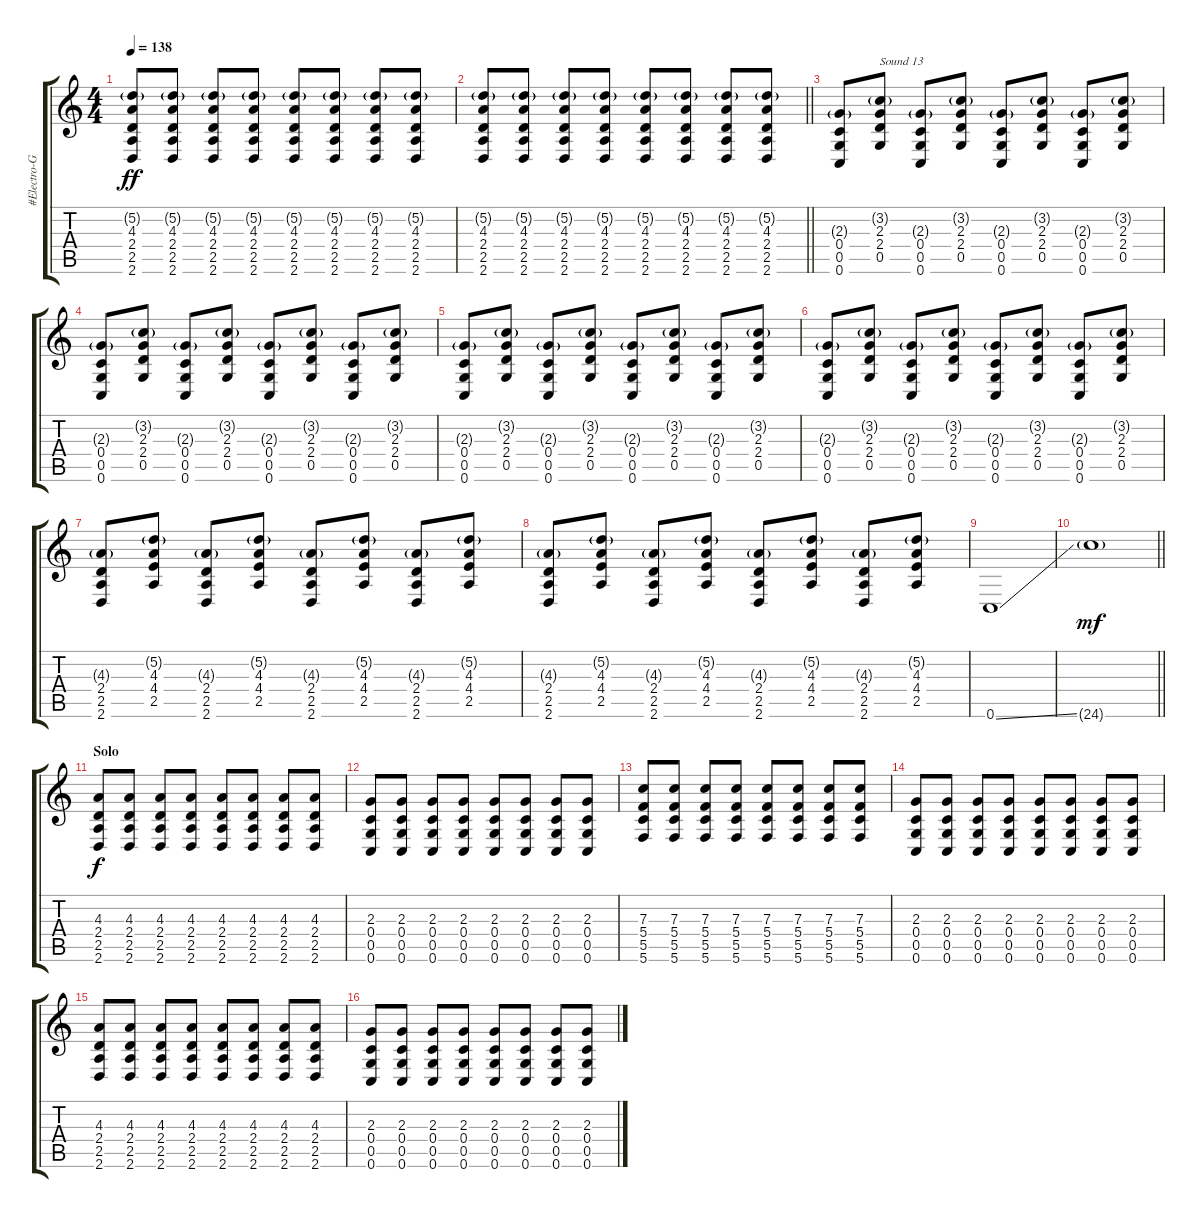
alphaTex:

\track ("#Electro-Guitar" "#Electro-G") {instrument overdrivenguitar}
\staff {score tabs}
\tuning (D4 A3 F3 C3 G2 C2) {hide}
\ts (4 4)
\tempo 138
\clef g2
\ks c
(5.2{g} 4.3 2.4 2.5 2.6).8{dy ff} (5.2{g} 4.3 2.4 2.5 2.6).8 (5.2{g} 4.3 2.4 2.5 2.6).8 (5.2{g} 4.3 2.4 2.5 2.6).8 (5.2{g} 4.3 2.4 2.5 2.6).8 (5.2{g} 4.3 2.4 2.5 2.6).8 (5.2{g} 4.3 2.4 2.5 2.6).8 (5.2{g} 4.3 2.4 2.5 2.6).8 |
\barLineRight lightlight
(5.2{g} 4.3 2.4 2.5 2.6).8 (5.2{g} 4.3 2.4 2.5 2.6).8 (5.2{g} 4.3 2.4 2.5 2.6).8 (5.2{g} 4.3 2.4 2.5 2.6).8 (5.2{g} 4.3 2.4 2.5 2.6).8 (5.2{g} 4.3 2.4 2.5 2.6).8 (5.2{g} 4.3 2.4 2.5 2.6).8 (5.2{g} 4.3 2.4 2.5 2.6).8 |
(2.3{g} 0.4 0.5 0.6).8{volume 13} (3.2{g} 2.3 2.4 0.5).8{txt "Sound 13"} (2.3{g} 0.4 0.5 0.6).8 (3.2{g} 2.3 2.4 0.5).8 (2.3{g} 0.4 0.5 0.6).8 (3.2{g} 2.3 2.4 0.5).8 (2.3{g} 0.4 0.5 0.6).8 (3.2{g} 2.3 2.4 0.5).8 |
(2.3{g} 0.4 0.5 0.6).8 (3.2{g} 2.3 2.4 0.5).8 (2.3{g} 0.4 0.5 0.6).8 (3.2{g} 2.3 2.4 0.5).8 (2.3{g} 0.4 0.5 0.6).8 (3.2{g} 2.3 2.4 0.5).8 (2.3{g} 0.4 0.5 0.6).8 (3.2{g} 2.3 2.4 0.5).8 |
(2.3{g} 0.4 0.5 0.6).8 (3.2{g} 2.3 2.4 0.5).8 (2.3{g} 0.4 0.5 0.6).8 (3.2{g} 2.3 2.4 0.5).8 (2.3{g} 0.4 0.5 0.6).8 (3.2{g} 2.3 2.4 0.5).8 (2.3{g} 0.4 0.5 0.6).8 (3.2{g} 2.3 2.4 0.5).8 |
(2.3{g} 0.4 0.5 0.6).8 (3.2{g} 2.3 2.4 0.5).8 (2.3{g} 0.4 0.5 0.6).8 (3.2{g} 2.3 2.4 0.5).8 (2.3{g} 0.4 0.5 0.6).8 (3.2{g} 2.3 2.4 0.5).8 (2.3{g} 0.4 0.5 0.6).8 (3.2{g} 2.3 2.4 0.5).8 |
(4.3{g} 2.4 2.5 2.6).8 (5.2{g} 4.3 4.4 2.5).8 (4.3{g} 2.4 2.5 2.6).8 (5.2{g} 4.3 4.4 2.5).8 (4.3{g} 2.4 2.5 2.6).8 (5.2{g} 4.3 4.4 2.5).8 (4.3{g} 2.4 2.5 2.6).8 (5.2{g} 4.3 4.4 2.5).8 |
(4.3{g} 2.4 2.5 2.6).8 (5.2{g} 4.3 4.4 2.5).8 (4.3{g} 2.4 2.5 2.6).8 (5.2{g} 4.3 4.4 2.5).8 (4.3{g} 2.4 2.5 2.6).8 (5.2{g} 4.3 4.4 2.5).8 (4.3{g} 2.4 2.5 2.6).8 (5.2{g} 4.3 4.4 2.5).8 |
0.6{ss}.1 |
\barLineRight lightlight
24.6{g}.1{dy mf} |
\section ("" "Solo ")
(4.3 2.4 2.5 2.6).8{dy f} (4.3 2.4 2.5 2.6).8 (4.3 2.4 2.5 2.6).8 (4.3 2.4 2.5 2.6).8 (4.3 2.4 2.5 2.6).8 (4.3 2.4 2.5 2.6).8 (4.3 2.4 2.5 2.6).8 (4.3 2.4 2.5 2.6).8 |
(2.3 0.4 0.5 0.6).8 (2.3 0.4 0.5 0.6).8 (2.3 0.4 0.5 0.6).8 (2.3 0.4 0.5 0.6).8 (2.3 0.4 0.5 0.6).8 (2.3 0.4 0.5 0.6).8 (2.3 0.4 0.5 0.6).8 (2.3 0.4 0.5 0.6).8 |
(7.3 5.4 5.5 5.6).8 (7.3 5.4 5.5 5.6).8 (7.3 5.4 5.5 5.6).8 (7.3 5.4 5.5 5.6).8 (7.3 5.4 5.5 5.6).8 (7.3 5.4 5.5 5.6).8 (7.3 5.4 5.5 5.6).8 (7.3 5.4 5.5 5.6).8 |
(2.3 0.4 0.5 0.6).8 (2.3 0.4 0.5 0.6).8 (2.3 0.4 0.5 0.6).8 (2.3 0.4 0.5 0.6).8 (2.3 0.4 0.5 0.6).8 (2.3 0.4 0.5 0.6).8 (2.3 0.4 0.5 0.6).8 (2.3 0.4 0.5 0.6).8 |
(4.3 2.4 2.5 2.6).8 (4.3 2.4 2.5 2.6).8 (4.3 2.4 2.5 2.6).8 (4.3 2.4 2.5 2.6).8 (4.3 2.4 2.5 2.6).8 (4.3 2.4 2.5 2.6).8 (4.3 2.4 2.5 2.6).8 (4.3 2.4 2.5 2.6).8 |
(2.3 0.4 0.5 0.6).8 (2.3 0.4 0.5 0.6).8 (2.3 0.4 0.5 0.6).8 (2.3 0.4 0.5 0.6).8 (2.3 0.4 0.5 0.6).8 (2.3 0.4 0.5 0.6).8 (2.3 0.4 0.5 0.6).8 (2.3 0.4 0.5 0.6).8
